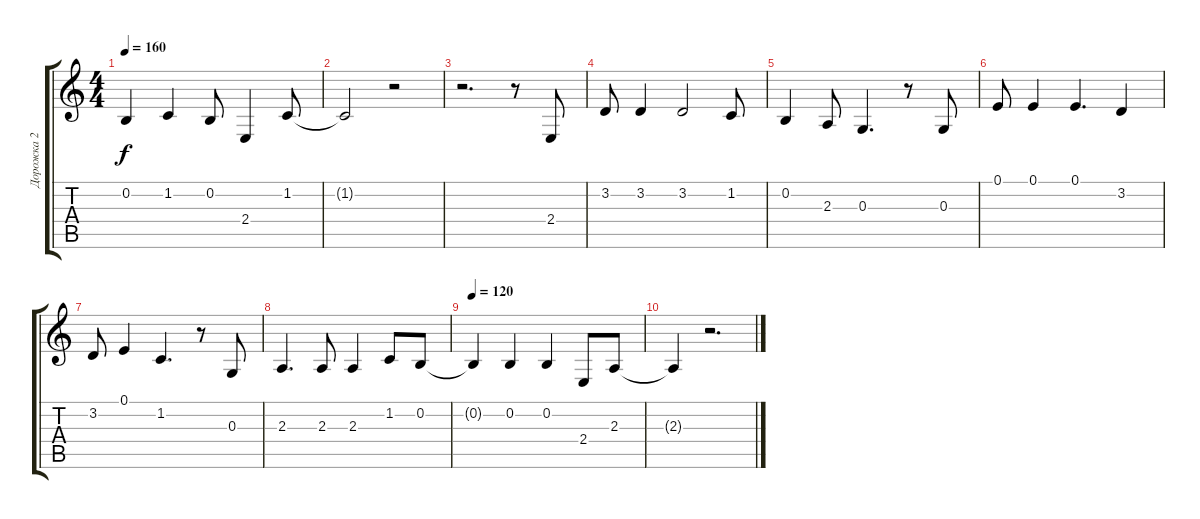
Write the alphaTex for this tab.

\track ("Дорожка 2" "Дорожка 2") {instrument oboe}
\staff {score tabs}
\tuning (E4 B3 G3 D3 A2 E2) {hide}
\ts (4 4)
\tempo 160
\clef g2
\ks c
0.2{t}.4{dy f} 1.2.4 0.2.8 2.4.4 1.2.8 |
1.2{t}.2 r.2 |
r.2{d} r.8 2.4.8 |
3.2.8 3.2.4 3.2.2 1.2.8 |
0.2.4 2.3.8 0.3.4{d} r.8 0.3.8 |
0.1.8 0.1.4 0.1.4{d} 3.2.4 |
3.2.8 0.1.4 1.2.4{d} r.8 0.3.8 |
2.3.4{d} 2.3.8 2.3.4 1.2.8 0.2.8 |
\tempo 120
0.2{t}.4 0.2.4 0.2.4 2.4.8 2.3.8 |
2.3{t}.4 r.2{d}
